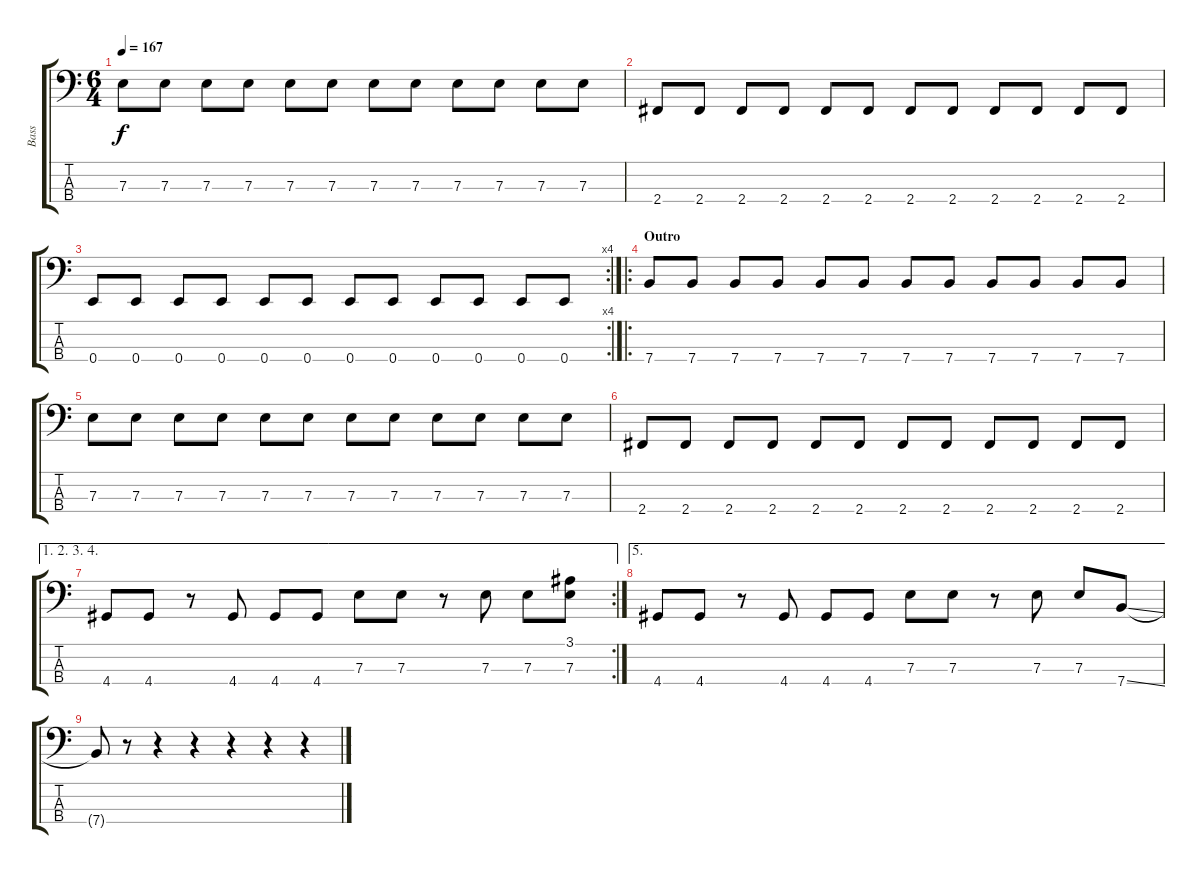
\track ("Bass" "Bass") {instrument electricbassfinger}
\staff {score tabs}
\tuning (G2 D2 A1 E1) {hide}
\ts (6 4)
\tempo 167
\clef f4
\ks c
7.3.8{dy f} 7.3.8 7.3.8 7.3.8 7.3.8 7.3.8 7.3.8 7.3.8 7.3.8 7.3.8 7.3.8 7.3.8 |
2.4.8 2.4.8 2.4.8 2.4.8 2.4.8 2.4.8 2.4.8 2.4.8 2.4.8 2.4.8 2.4.8 2.4.8 |
\rc 4
0.4.8 0.4.8 0.4.8 0.4.8 0.4.8 0.4.8 0.4.8 0.4.8 0.4.8 0.4.8 0.4.8 0.4.8 |
\ro
\section ("" "Outro")
7.4.8 7.4.8 7.4.8 7.4.8 7.4.8 7.4.8 7.4.8 7.4.8 7.4.8 7.4.8 7.4.8 7.4.8 |
7.3.8 7.3.8 7.3.8 7.3.8 7.3.8 7.3.8 7.3.8 7.3.8 7.3.8 7.3.8 7.3.8 7.3.8 |
2.4.8 2.4.8 2.4.8 2.4.8 2.4.8 2.4.8 2.4.8 2.4.8 2.4.8 2.4.8 2.4.8 2.4.8 |
\ae (1 2 3 4)
\rc 2
4.4.8 4.4.8 r.8 4.4.8 4.4.8 4.4.8 7.3.8 7.3.8 r.8 7.3.8 7.3.8 (3.1 7.3).8 |
\ae 5
4.4.8 4.4.8 r.8 4.4.8 4.4.8 4.4.8 7.3.8 7.3.8 r.8 7.3.8 7.3.8 7.4{ss}.8 |
7.4{t}.8 r.8 r.4 r.4 r.4 r.4 r.4
